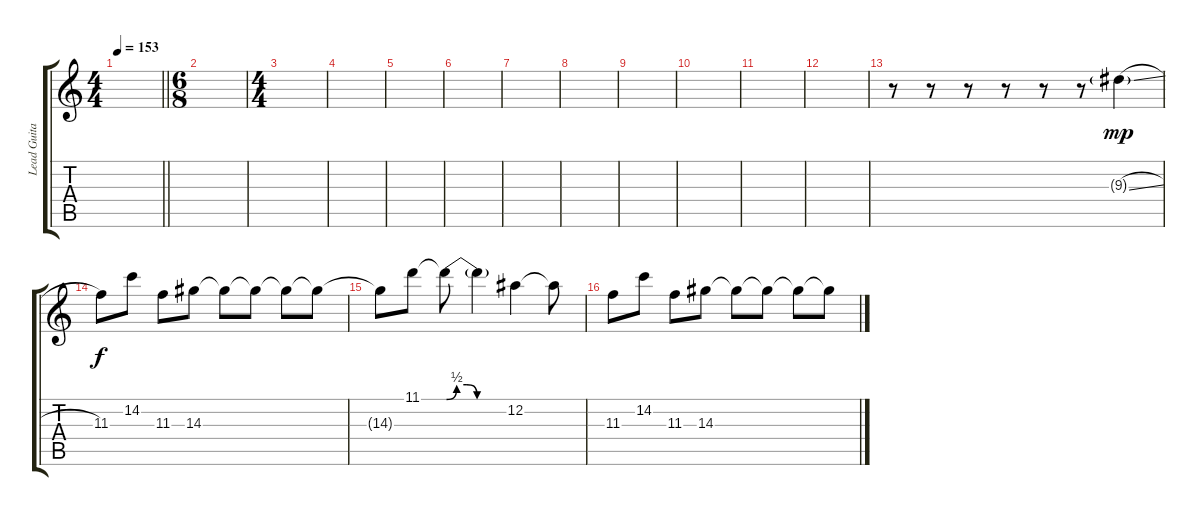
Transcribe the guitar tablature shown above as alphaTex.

\track ("Lead Guitar" "Lead Guita") {instrument distortionguitar}
\staff {score tabs}
\tuning (Eb4 Bb3 Gb3 Db3 Ab2 Eb2) {hide}
\ts (4 4)
\tempo 153
\clef g2
\barLineRight lightlight
\ks c
|
\ts (6 8)
|
\ts (4 4)
|
|
|
|
|
|
|
|
|
|
r.8{volume 16 instrument distortionguitar} r.8 r.8 r.8 r.8 r.8 9.3{sl g}.4{dy mp} |
11.3.8{dy f} 14.2.8 11.3.8 14.3.8 14.3{t}.8 14.3{t}.8 14.3{t}.8 14.3{t}.8 |
14.3{t}.8 11.1.8 11.1{be (custom 0 0 10 2 20 2 30 0 60 0) t}.8 11.1{t}.4 12.2.4 12.2{t}.8 |
11.3.8 14.2.8 11.3.8 14.3.8 14.3{t}.8 14.3{t}.8 14.3{t}.8 14.3{t}.8
